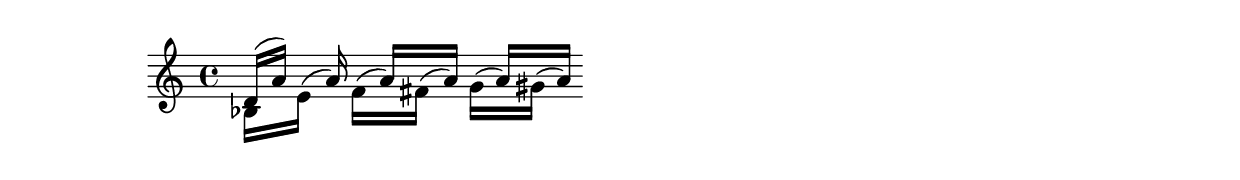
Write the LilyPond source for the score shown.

%% DO NOT EDIT this file manually; it is automatically
%% generated from LSR http://lsr.dsi.unimi.it
%% Make any changes in LSR itself, or in Documentation/snippets/new/ ,
%% and then run scripts/auxiliar/makelsr.py
%%
%% This file is in the public domain.
\version "2.16.0"

\header {
  lsrtags = "connecting-notes, expressive-marks, keyboards, real-music, unfretted-strings"

  texidoc = "
In some situations, it may be necessary to create slurs between notes
from different voices.

The solution is to add invisible notes to one of the voices, using
@code{\\hideNotes}.

This example is measure 235 of the Ciaconna from Bach's 2nd Partita for
solo violin, BWV 1004.

"
  doctitle = "Creating slurs across voices"
} % begin verbatim


\relative c' {
  <<
    {
      d16( a') s a s a[ s a] s a[ s a]
    }
    \\
    {
      \slurUp
      bes,16[ s e](
      \hideNotes a)
      \unHideNotes f[(
      \hideNotes a)
      \unHideNotes fis](
      \hideNotes a)
      \unHideNotes g[(
      \hideNotes a)
      \unHideNotes gis](
      \hideNotes a)
    }
  >>
}
